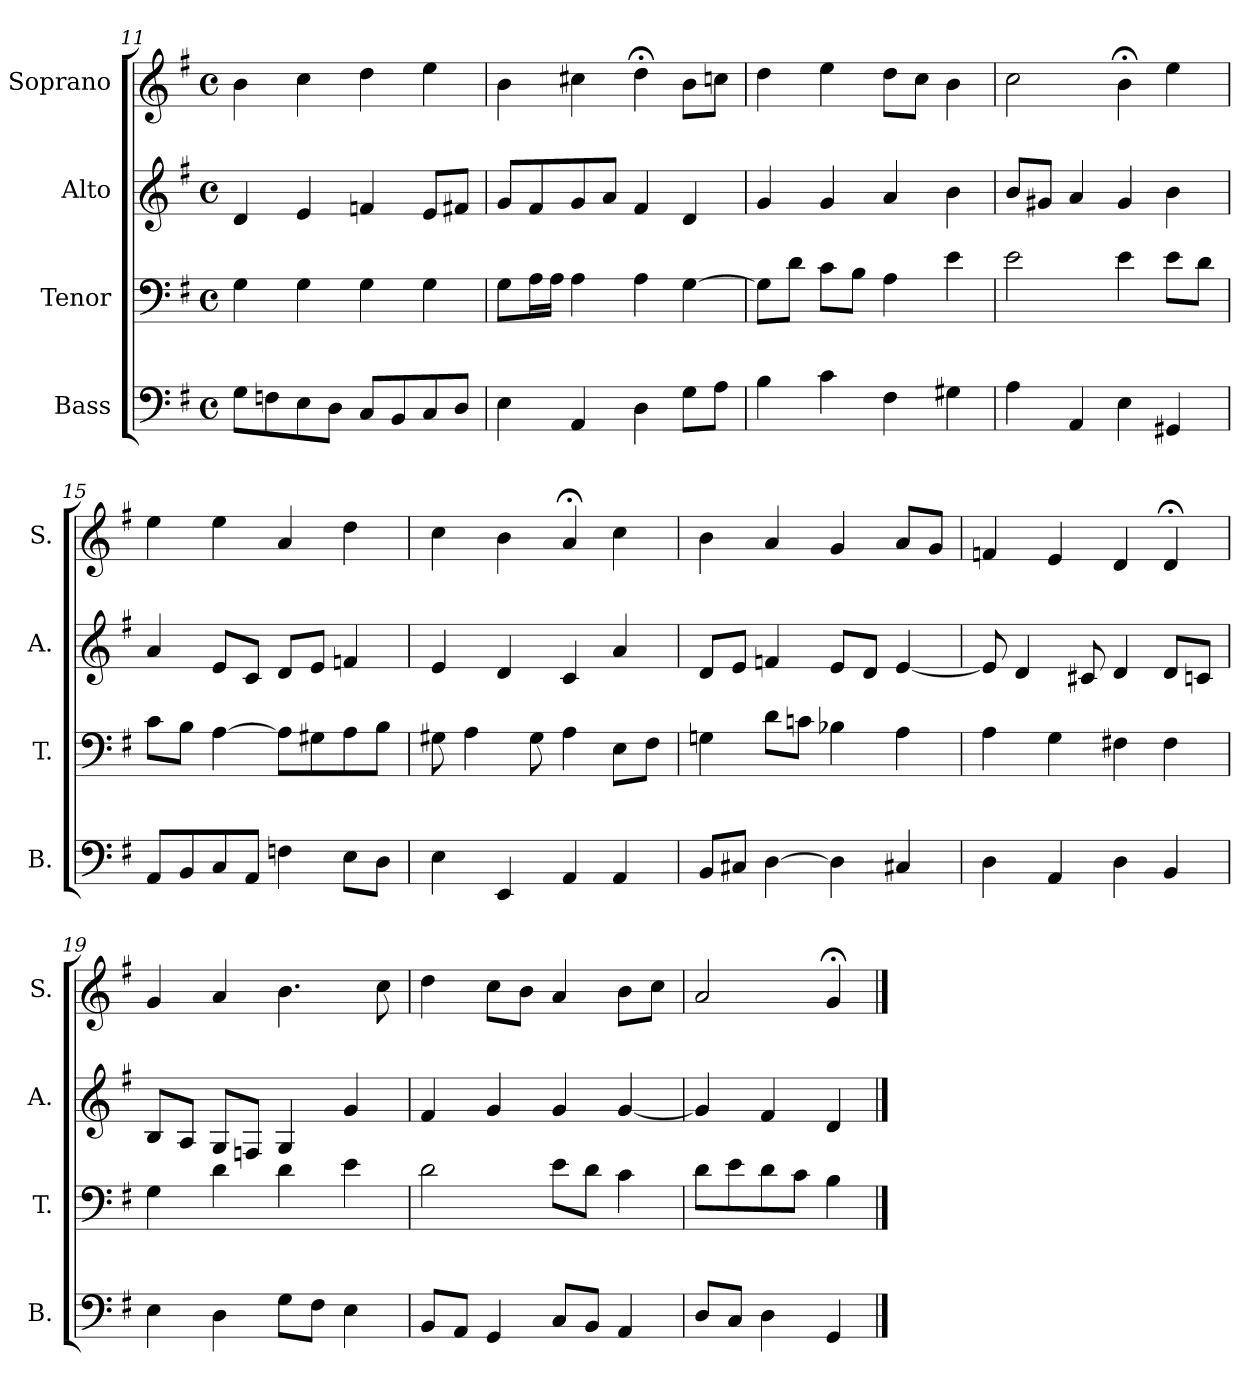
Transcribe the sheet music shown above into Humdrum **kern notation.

**kern	**kern	**kern	**kern
*part4	*part3	*part2	*part1
*staff4	*staff3	*staff2	*staff1
*I"Bass	*I"Tenor	*I"Alto	*I"Soprano
*I'B.	*I'T.	*I'A.	*I'S.
*clefF4	*clefF4	*clefG2	*clefG2
*k[f#]	*k[f#]	*k[f#]	*k[f#]
*G:	*G:	*G:	*G:
*M4/4	*M4/4	*M4/4	*M4/4
*met(c)	*met(c)	*met(c)	*met(c)
=11	=11	=11	=11
8G\L	4G\	4d/	4b\
8Fn\	.	.	.
8E\	4G\	4e/	4cc\
8D\J	.	.	.
8C/L	4G\	4fn/	4dd\
8BB/	.	.	.
8C/	4G\	8e/L	4ee\
8D/J	.	8f#X/J	.
!!LO:PB:g=z
=12	=12	=12	=12
4E\	8G\L	8g/L	4b\
.	16A\L	8f#/	.
.	16A\JJ	.	.
4AA/	4A\	8g/	4cc#X\
.	.	8a/J	.
4D\	4A\	4f#/	4dd;<\
8G\L	[4G\	4d/	8b\L
8A\J	.	.	8ccn\J
=13	=13	=13	=13
4B\	8G\L]	4g/	4dd\
.	8d\J	.	.
4c\	8c\L	4g/	4ee\
.	8B\J	.	.
4F#\	4A\	4a/	8dd\L
.	.	.	8cc\J
4G#X\	4e\	4b\	4b\
=14	=14	=14	=14
4A\	2e\	8b/L	2cc\
.	.	8g#X/J	.
4AA/	.	4a/	.
4E\	4e\	4g#/	4b;<\
4GG#X/	8e\L	4b\	4ee\
.	8d\J	.	.
!!LO:LB:g=z
=15	=15	=15	=15
8AA/L	8c\L	4a/	4ee\
8BB/	8B\J	.	.
8C/	[4A\	8e/L	4ee\
8AA/J	.	8c/J	.
4Fn\	8A\L]	8d/L	4a/
.	8G#X\	8e/J	.
8E\L	8A\	4fn/	4dd\
8D\J	8B\J	.	.
=16	=16	=16	=16
4E\	8G#X\	4e/	4cc\
.	4A\	.	.
4EE/	.	4d/	4b\
.	8G#\	.	.
4AA/	4A\	4c/	4a;</
4AA/	8E\L	4a/	4cc\
.	8F#\J	.	.
=17	=17	=17	=17
8BB/L	4Gn\	8d/L	4b\
8C#X/J	.	8e/J	.
[4D\	8d\L	4fn/	4a/
.	8cn\J	.	.
4D\]	4B-X\	8e/L	4g/
.	.	8d/J	.
4C#X/	4A\	[4e/	8a/L
.	.	.	8g/J
!!LO:LB:g=z
=18	=18	=18	=18
4D\	4A\	8e/]	4fn/
.	.	4d/	.
4AA/	4G\	.	4e/
.	.	8c#X/	.
4D\	4F#X\	4d/	4d/
4BB/	4F#\	8d/L	4d;</
.	.	8cn/J	.
=19	=19	=19	=19
4E\	4G\	8B/L	4g/
.	.	8A/J	.
4D\	4d\	8G/L	4a/
.	.	8Fn/J	.
8G\L	4d\	4G/	4.b\
8F#\J	.	.	.
4E\	4e\	4g/	.
.	.	.	8cc\
=20	=20	=20	=20
8BB/L	2d\	4f#/	4dd\
8AA/J	.	.	.
4GG/	.	4g/	8cc\L
.	.	.	8b\J
8C/L	8e\L	4g/	4a/
8BB/J	8d\J	.	.
4AA/	4c\	[4g/	8b\L
.	.	.	8cc\J
=21	=21	=21	=21
8D/L	8d\L	4g/]	2a/
8C/J	8e\	.	.
4D\	8d\	4f#/	.
.	8c\J	.	.
4GG/	4B\	4d/	4g;</
==	==	==	==
*-	*-	*-	*-
